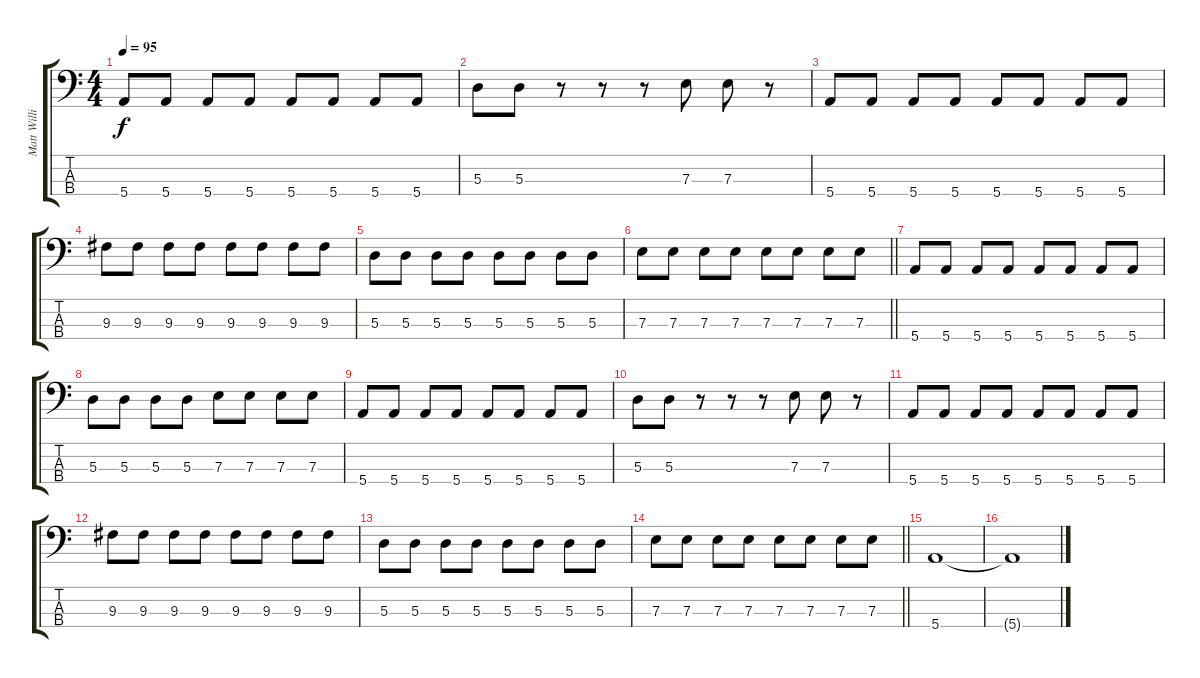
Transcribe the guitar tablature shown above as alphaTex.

\track ("Matt Willis (Bass)" "Matt Willi") {instrument electricbassfinger}
\staff {score tabs}
\tuning (G2 D2 A1 E1) {hide}
\ts (4 4)
\tempo 95
\clef f4
\ks c
5.4.8{dy f} 5.4.8 5.4.8 5.4.8 5.4.8 5.4.8 5.4.8 5.4.8 |
5.3.8 5.3.8 r.8 r.8 r.8 7.3.8 7.3.8 r.8 |
5.4.8 5.4.8 5.4.8 5.4.8 5.4.8 5.4.8 5.4.8 5.4.8 |
9.3.8 9.3.8 9.3.8 9.3.8 9.3.8 9.3.8 9.3.8 9.3.8 |
5.3.8 5.3.8 5.3.8 5.3.8 5.3.8 5.3.8 5.3.8 5.3.8 |
\barLineRight lightlight
7.3.8 7.3.8 7.3.8 7.3.8 7.3.8 7.3.8 7.3.8 7.3.8 |
5.4.8 5.4.8 5.4.8 5.4.8 5.4.8 5.4.8 5.4.8 5.4.8 |
5.3.8 5.3.8 5.3.8 5.3.8 7.3.8 7.3.8 7.3.8 7.3.8 |
5.4.8 5.4.8 5.4.8 5.4.8 5.4.8 5.4.8 5.4.8 5.4.8 |
5.3.8 5.3.8 r.8 r.8 r.8 7.3.8 7.3.8 r.8 |
5.4.8 5.4.8 5.4.8 5.4.8 5.4.8 5.4.8 5.4.8 5.4.8 |
9.3.8 9.3.8 9.3.8 9.3.8 9.3.8 9.3.8 9.3.8 9.3.8 |
5.3.8 5.3.8 5.3.8 5.3.8 5.3.8 5.3.8 5.3.8 5.3.8 |
\barLineRight lightlight
7.3.8 7.3.8 7.3.8 7.3.8 7.3.8 7.3.8 7.3.8 7.3.8 |
5.4.1 |
5.4{t}.1
